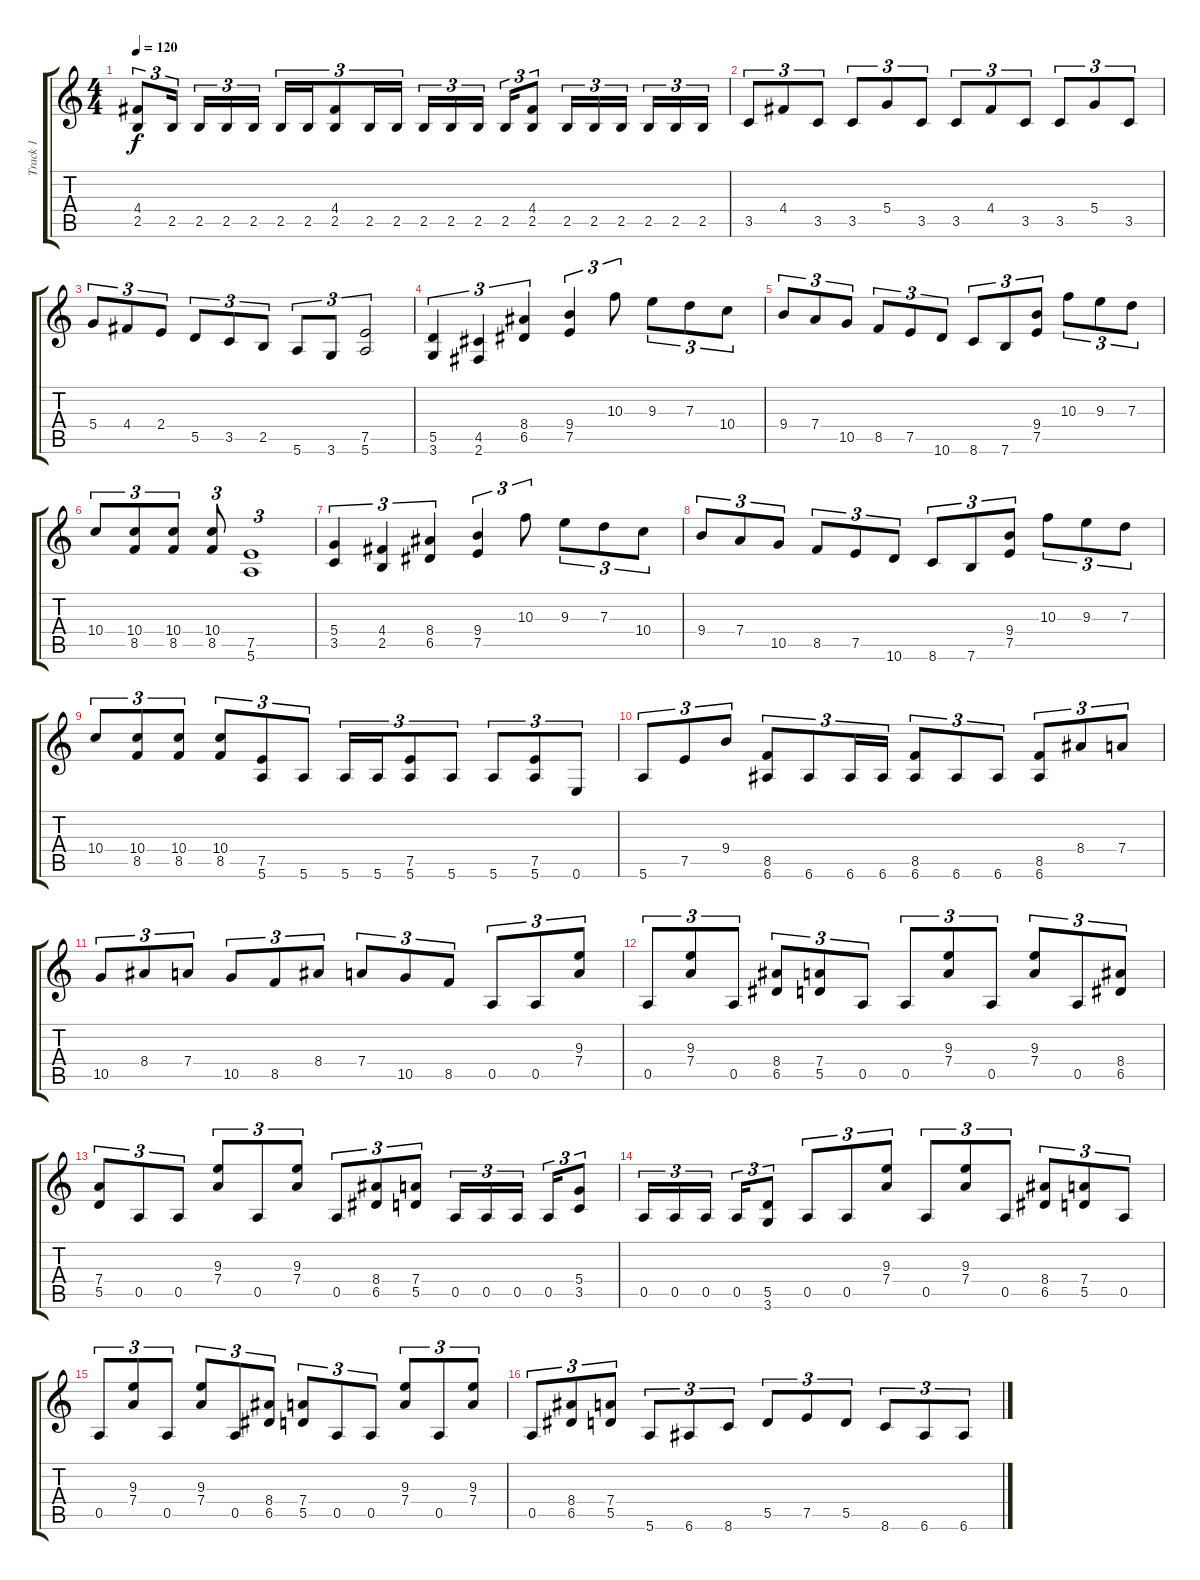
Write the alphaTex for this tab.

\track ("Track 1" "Track 1") {instrument overdrivenguitar}
\staff {score tabs}
\tuning (E4 B3 G3 D3 A2 E2) {hide}
\ts (4 4)
\tempo 120
\clef g2
\ks c
(4.4 2.5).8{tu (3 2) dy f} 2.5.16{tu (3 2)} 2.5.16{tu (3 2)} 2.5.16{tu (3 2)} 2.5.16{tu (3 2)} 2.5.16{tu (3 2)} 2.5.16{tu (3 2)} (4.4 2.5).8{tu (3 2)} 2.5.16{tu (3 2)} 2.5.16{tu (3 2)} 2.5.16{tu (3 2)} 2.5.16{tu (3 2)} 2.5.16{tu (3 2)} 2.5.16{tu (3 2)} (4.4 2.5).8{tu (3 2)} 2.5.16{tu (3 2)} 2.5.16{tu (3 2)} 2.5.16{tu (3 2)} 2.5.16{tu (3 2)} 2.5.16{tu (3 2)} 2.5.16{tu (3 2)} |
3.5.8{tu (3 2)} 4.4.8{tu (3 2)} 3.5.8{tu (3 2)} 3.5.8{tu (3 2)} 5.4.8{tu (3 2)} 3.5.8{tu (3 2)} 3.5.8{tu (3 2)} 4.4.8{tu (3 2)} 3.5.8{tu (3 2)} 3.5.8{tu (3 2)} 5.4.8{tu (3 2)} 3.5.8{tu (3 2)} |
5.4.8{tu (3 2)} 4.4.8{tu (3 2)} 2.4.8{tu (3 2)} 5.5.8{tu (3 2)} 3.5.8{tu (3 2)} 2.5.8{tu (3 2)} 5.6.8{tu (3 2)} 3.6.8{tu (3 2)} (7.5 5.6).2{tu (3 2)} |
(5.5 3.6).4{tu (3 2)} (4.5 2.6).4{tu (3 2)} (8.4 6.5).4{tu (3 2)} (9.4 7.5).4{tu (3 2)} 10.3.8{tu (3 2)} 9.3.8{tu (3 2)} 7.3.8{tu (3 2)} 10.4.8{tu (3 2)} |
9.4.8{tu (3 2)} 7.4.8{tu (3 2)} 10.5.8{tu (3 2)} 8.5.8{tu (3 2)} 7.5.8{tu (3 2)} 10.6.8{tu (3 2)} 8.6.8{tu (3 2)} 7.6.8{tu (3 2)} (9.4 7.5).8{tu (3 2)} 10.3.8{tu (3 2)} 9.3.8{tu (3 2)} 7.3.8{tu (3 2)} |
10.4.8{tu (3 2)} (10.4 8.5).8{tu (3 2)} (10.4 8.5).8{tu (3 2)} (10.4 8.5).8{tu (3 2)} (7.5 5.6).1{tu (3 2)} |
(5.4 3.5).4{tu (3 2)} (4.4 2.5).4{tu (3 2)} (8.4 6.5).4{tu (3 2)} (9.4 7.5).4{tu (3 2)} 10.3.8{tu (3 2)} 9.3.8{tu (3 2)} 7.3.8{tu (3 2)} 10.4.8{tu (3 2)} |
9.4.8{tu (3 2)} 7.4.8{tu (3 2)} 10.5.8{tu (3 2)} 8.5.8{tu (3 2)} 7.5.8{tu (3 2)} 10.6.8{tu (3 2)} 8.6.8{tu (3 2)} 7.6.8{tu (3 2)} (9.4 7.5).8{tu (3 2)} 10.3.8{tu (3 2)} 9.3.8{tu (3 2)} 7.3.8{tu (3 2)} |
10.4.8{tu (3 2)} (10.4 8.5).8{tu (3 2)} (10.4 8.5).8{tu (3 2)} (10.4 8.5).8{tu (3 2)} (7.5 5.6).8{tu (3 2)} 5.6.8{tu (3 2)} 5.6.16{tu (3 2)} 5.6.16{tu (3 2)} (7.5 5.6).8{tu (3 2)} 5.6.8{tu (3 2)} 5.6.8{tu (3 2)} (7.5 5.6).8{tu (3 2)} 0.6.8{tu (3 2)} |
5.6.8{tu (3 2)} 7.5.8{tu (3 2)} 9.4.8{tu (3 2)} (8.5 6.6).8{tu (3 2)} 6.6.8{tu (3 2)} 6.6.16{tu (3 2)} 6.6.16{tu (3 2)} (8.5 6.6).8{tu (3 2)} 6.6.8{tu (3 2)} 6.6.8{tu (3 2)} (8.5 6.6).8{tu (3 2)} 8.4.8{tu (3 2)} 7.4.8{tu (3 2)} |
10.5.8{tu (3 2)} 8.4.8{tu (3 2)} 7.4.8{tu (3 2)} 10.5.8{tu (3 2)} 8.5.8{tu (3 2)} 8.4.8{tu (3 2)} 7.4.8{tu (3 2)} 10.5.8{tu (3 2)} 8.5.8{tu (3 2)} 0.5.8{tu (3 2)} 0.5.8{tu (3 2)} (9.3 7.4).8{tu (3 2)} |
0.5.8{tu (3 2)} (9.3 7.4).8{tu (3 2)} 0.5.8{tu (3 2)} (8.4 6.5).8{tu (3 2)} (7.4 5.5).8{tu (3 2)} 0.5.8{tu (3 2)} 0.5.8{tu (3 2)} (9.3 7.4).8{tu (3 2)} 0.5.8{tu (3 2)} (9.3 7.4).8{tu (3 2)} 0.5.8{tu (3 2)} (8.4 6.5).8{tu (3 2)} |
(7.4 5.5).8{tu (3 2)} 0.5.8{tu (3 2)} 0.5.8{tu (3 2)} (9.3 7.4).8{tu (3 2)} 0.5.8{tu (3 2)} (9.3 7.4).8{tu (3 2)} 0.5.8{tu (3 2)} (8.4 6.5).8{tu (3 2)} (7.4 5.5).8{tu (3 2)} 0.5.16{tu (3 2)} 0.5.16{tu (3 2)} 0.5.16{tu (3 2)} 0.5.16{tu (3 2)} (5.4 3.5).8{tu (3 2)} |
0.5.16{tu (3 2)} 0.5.16{tu (3 2)} 0.5.16{tu (3 2)} 0.5.16{tu (3 2)} (5.5 3.6).8{tu (3 2)} 0.5.8{tu (3 2)} 0.5.8{tu (3 2)} (9.3 7.4).8{tu (3 2)} 0.5.8{tu (3 2)} (9.3 7.4).8{tu (3 2)} 0.5.8{tu (3 2)} (8.4 6.5).8{tu (3 2)} (7.4 5.5).8{tu (3 2)} 0.5.8{tu (3 2)} |
0.5.8{tu (3 2)} (9.3 7.4).8{tu (3 2)} 0.5.8{tu (3 2)} (9.3 7.4).8{tu (3 2)} 0.5.8{tu (3 2)} (8.4 6.5).8{tu (3 2)} (7.4 5.5).8{tu (3 2)} 0.5.8{tu (3 2)} 0.5.8{tu (3 2)} (9.3 7.4).8{tu (3 2)} 0.5.8{tu (3 2)} (9.3 7.4).8{tu (3 2)} |
0.5.8{tu (3 2)} (8.4 6.5).8{tu (3 2)} (7.4 5.5).8{tu (3 2)} 5.6.8{tu (3 2)} 6.6.8{tu (3 2)} 8.6.8{tu (3 2)} 5.5.8{tu (3 2)} 7.5.8{tu (3 2)} 5.5.8{tu (3 2)} 8.6.8{tu (3 2)} 6.6.8{tu (3 2)} 6.6.8{tu (3 2)}
